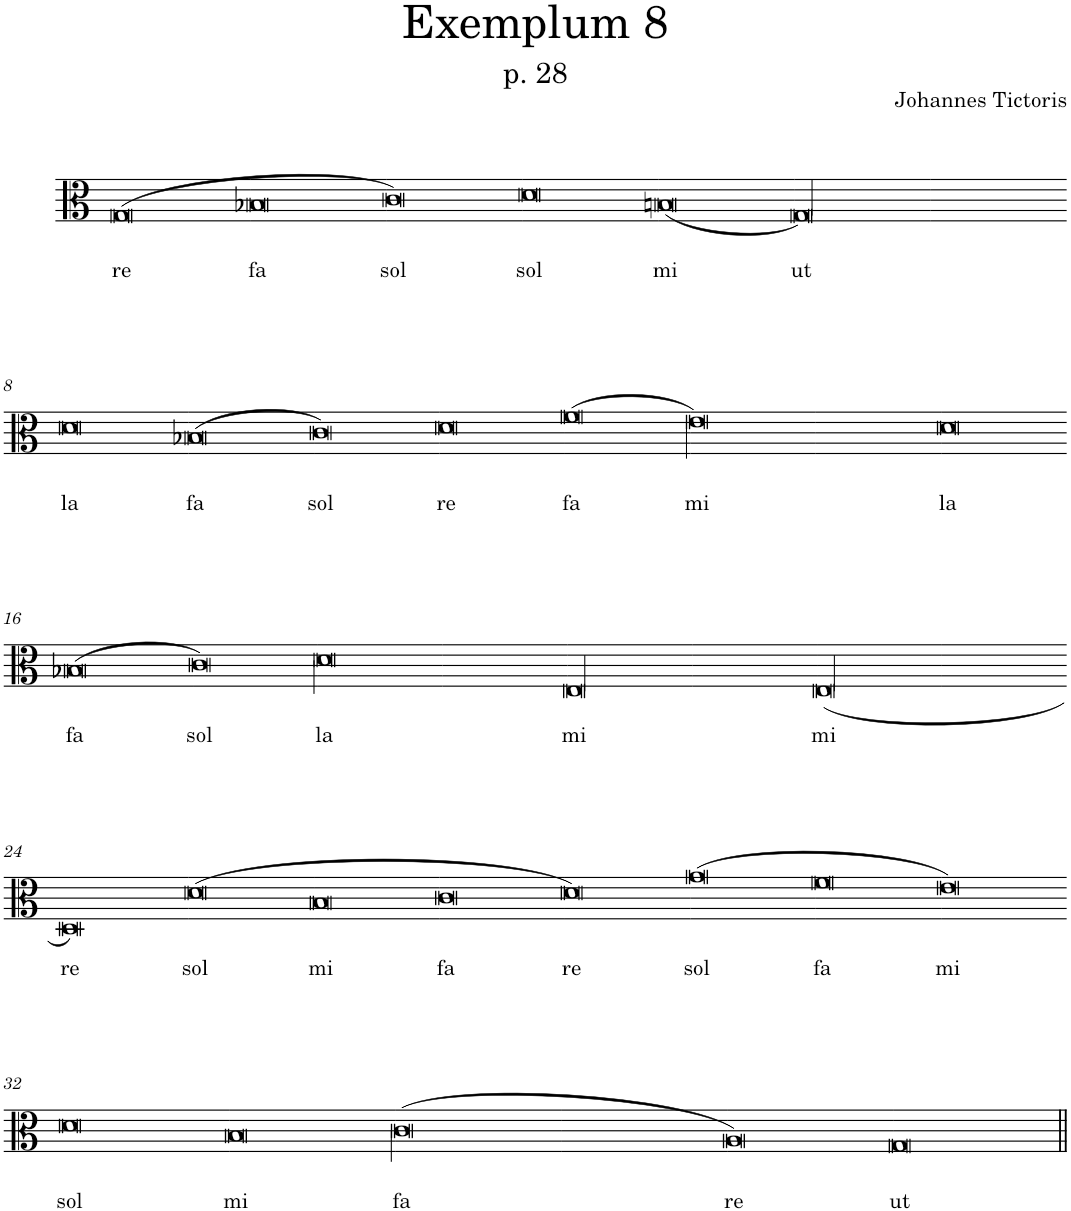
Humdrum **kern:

**kern	**text	**text
*part1	*part1	*part1
*staff1	*staff1	*staff1
*I"Piano	*	*
*I'Pno.	*	*
*clefC3	*	*
*k[]	*	*
*M4/2	*	*
=1	=1	=1
!	!	!LO:LY:b
(0G	.	re
=2-	=2-	=2-
!	!	!LO:LY:b
0B-X	.	fa
=3-	=3-	=3-
!	!	!LO:LY:b
0c)	.	sol
=4-	=4-	=4-
!	!	!LO:LY:b
0d	.	sol
=5-	=5-	=5-
!	!	!LO:LY:b
(0Bn	.	mi
=6-	=6-	=6-
!	!	!LO:LY:b
[0G/)	.	ut
=7-	=7-	=7-
0G]	.	.
!!LO:LB:g=z
=8-	=8-	=8-
!	!	!LO:LY:b
0d	.	la
=9-	=9-	=9-
!	!	!LO:LY:b
(0B-X	.	fa
=10-	=10-	=10-
!	!	!LO:LY:b
0c)	.	sol
=11-	=11-	=11-
!	!	!LO:LY:b
0d	.	re
=12-	=12-	=12-
!	!	!LO:LY:b
(0f	.	fa
=13-	=13-	=13-
!	!	!LO:LY:b
[0e\)	.	mi
=14-	=14-	=14-
0e]	.	.
=15-	=15-	=15-
!	!	!LO:LY:b
0d	.	la
!!LO:LB:g=z
=16-	=16-	=16-
!	!	!LO:LY:b
(0B-X	.	fa
=17-	=17-	=17-
!	!	!LO:LY:b
0c)	.	sol
=18-	=18-	=18-
!	!	!LO:LY:b
[0d\	.	la
=19-	=19-	=19-
0d]	.	.
=20-	=20-	=20-
!	!	!LO:LY:b
[0E/	.	mi
=21-	=21-	=21-
0E]	.	.
=22-	=22-	=22-
!	!	!LO:LY:b
([0E/	.	mi
=23-	=23-	=23-
0E]	.	.
!!LO:LB:g=z
=24-	=24-	=24-
!	!	!LO:LY:b
0D)	.	re
=25-	=25-	=25-
!	!	!LO:LY:b
(0d	.	sol
=26-	=26-	=26-
!	!	!LO:LY:b
0B	.	mi
=27-	=27-	=27-
!	!	!LO:LY:b
0c	.	fa
=28-	=28-	=28-
!	!	!LO:LY:b
0d)	.	re
=29-	=29-	=29-
!	!	!LO:LY:b
(0g	.	sol
=30-	=30-	=30-
!	!	!LO:LY:b
0f	.	fa
=31-	=31-	=31-
!	!	!LO:LY:b
0e)	.	mi
!!LO:LB:g=z
=32-	=32-	=32-
!	!	!LO:LY:b
0d	.	sol
=33-	=33-	=33-
!	!	!LO:LY:b
0B	.	mi
=34-	=34-	=34-
!	!	!LO:LY:b
([0c\	.	fa
=35-	=35-	=35-
0c]	.	.
=36-	=36-	=36-
!	!	!LO:LY:b
0A)	.	re
=37-	=37-	=37-
!	!	!LO:LY:b
0G	.	ut
=||	=||	=||
*-	*-	*-
